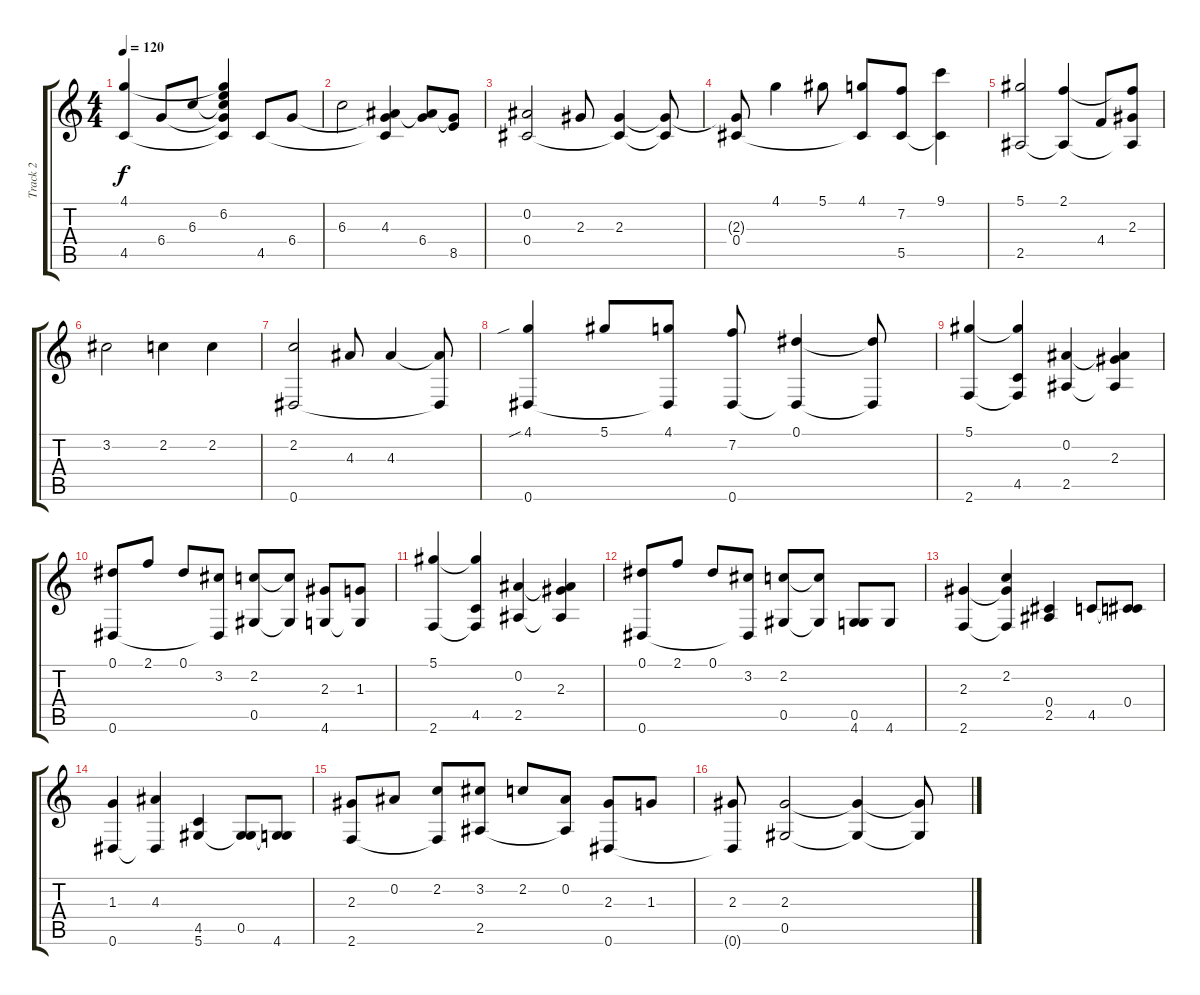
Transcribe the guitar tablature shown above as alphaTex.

\track ("Track 2" "Track 2") {mute instrument acousticguitarnylon}
\staff {score tabs}
\tuning (Eb4 Bb3 Gb3 Db3 Ab2 Eb2) {hide}
\ts (4 4)
\tempo 120
\clef g2
\ks c
(4.1 4.5).4{dy f} 6.4.8 6.3.8 (4.1{t} 6.2 6.3{t} 6.4{t} 4.5{t}).4 4.5.8 6.4.8 |
6.3.2 (4.3 6.4{t} 4.5{t}).4 (4.3{t} 6.4).8 (6.4{t} 8.5).8 |
(0.2 0.4).2 2.3.8 (2.3 0.4{t}).4 (2.3{t} 0.4{t}).8 |
(2.3{t} 0.4).8 4.1.4 5.1.8 (4.1 0.4{t}).8 (7.2 5.5).8 (9.1 5.5{t}).4 |
(5.1 2.5).2 (2.1 2.5{t}).4 4.4.8 (2.1{t} 2.3 2.5{t}).8 |
3.2.2 2.2.4 2.2.4 |
(2.2 0.6).2 4.3.8 4.3.4 (4.3{t} 0.6{t}).8 |
(4.1{sib} 0.6).4 5.1.8 (4.1 0.6{t}).8 (7.2 0.6).8 (0.1 0.6{t}).4 (0.1{t} 0.6{t}).8 |
(5.1 2.6).4 (5.1{t} 4.5 2.6{t}).4 (0.2 2.5).4 (0.2{t} 2.3 2.5{t}).4 |
(0.1 0.6).8 2.1.8 0.1.8 (3.2 0.6{t}).8 (2.2 0.5).8 (2.2{t} 0.5{t}).8 (2.3 4.6).8 (1.3 4.6{t}).8 |
(5.1 2.6).4 (5.1{t} 4.5 2.6{t}).4 (0.2 2.5).4 (0.2{t} 2.3 2.5{t}).4 |
(0.1 0.6).8 2.1.8 0.1.8 (3.2 0.6{t}).8 (2.2 0.5).8 (2.2{t} 0.5{t}).8 (0.5 4.6).8 4.6.8 |
(2.3 2.6).4 (2.2 2.3{t} 2.6{t}).4 (0.4 2.5).4 4.5.8 (0.4 4.5{t}).8 |
(1.3 0.6).4 (4.3 0.6{t}).4 (4.5 5.6).4 (0.5 5.6{t}).8 (0.5{t} 4.6).8 |
(2.3 2.6).8 0.2.8 (2.2 2.6{t}).8 (3.2 2.5).8 2.2.8 (0.2 2.5{t}).8 (2.3 0.6).8 1.3.8 |
(2.3 0.6{t}).8 (2.3 0.5).2 (2.3{t} 0.5{t}).4 (2.3{t} 0.5{t}).8
